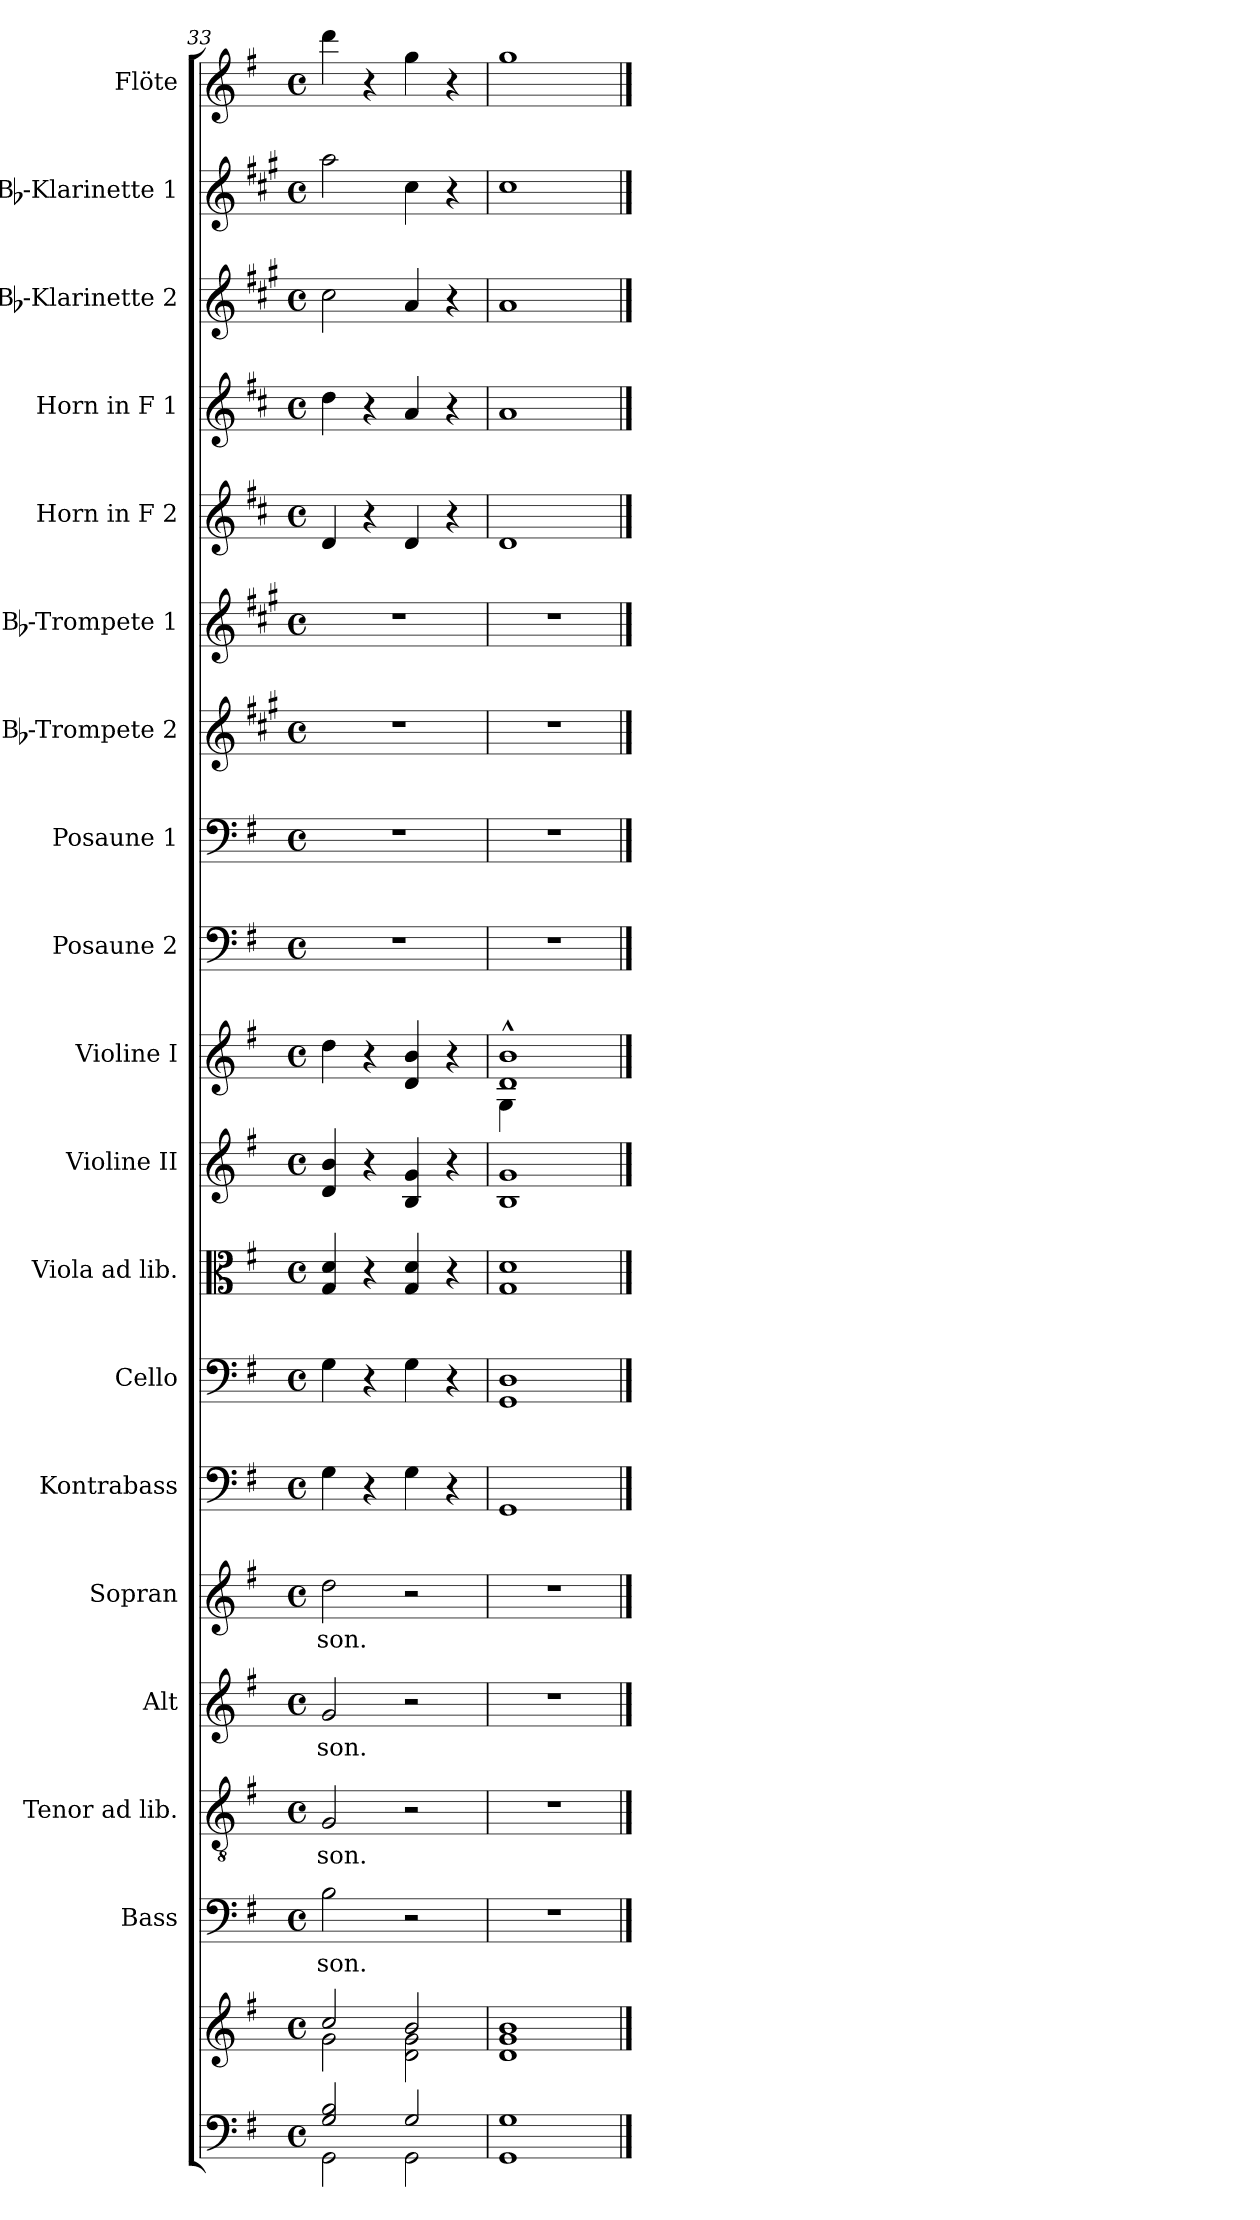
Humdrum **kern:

**kern	**kern	**kern	**text	**kern	**text	**kern	**text	**kern	**text	**kern	**kern	**kern	**kern	**kern	**kern	**kern	**kern	**kern	**kern	**kern	**kern	**kern	**kern
*part19	*part19	*part18	*part18	*part17	*part17	*part16	*part16	*part15	*part15	*part14	*part13	*part12	*part11	*part10	*part9	*part8	*part7	*part6	*part5	*part4	*part3	*part2	*part1
*staff20	*staff19	*staff18	*staff18	*staff17	*staff17	*staff16	*staff16	*staff15	*staff15	*staff14	*staff13	*staff12	*staff11	*staff10	*staff9	*staff8	*staff7	*staff6	*staff5	*staff4	*staff3	*staff2	*staff1
*	*	*I"Bass	*	*I"Tenor ad lib.	*	*I"Alt	*	*I"Sopran	*	*I"Kontrabass	*I"Cello	*I"Viola ad lib.	*I"Violine II	*I"Violine I	*I"Posaune 2	*I"Posaune 1	*I"Bb-Trompete 2	*I"Bb-Trompete 1	*I"Horn in F 2	*I"Horn in F 1	*I"Bb-Klarinette 2	*I"Bb-Klarinette 1	*I"Flöte
*	*	*I'B.	*	*I'T.	*	*I'A.	*	*I'S.	*	*I'Kb.	*	*I'Vla.	*I'Vl. II	*I'Vl. I	*I'Pos. 2	*I'Pos. 1	*I'Bb Trp. 2	*I'Bb Trp. 1	*	*	*I'Bb Kl. 2	*I'Bb Kl. 1	*I'Fl.
*clefF4	*clefG2	*clefF4	*	*clefGv2	*	*clefG2	*	*clefG2	*	*clefF4	*clefF4	*clefC3	*clefG2	*clefG2	*clefF4	*clefF4	*clefG2	*clefG2	*clefG2	*clefG2	*clefG2	*clefG2	*clefG2
*	*	*	*	*	*	*	*	*	*	*ITrd7c12	*	*	*	*	*	*	*ITrd1c2	*ITrd1c2	*ITrd4c7	*ITrd4c7	*ITrd1c2	*ITrd1c2	*
*k[f#]	*k[f#]	*k[f#]	*	*k[f#]	*	*k[f#]	*	*k[f#]	*	*k[f#]	*k[f#]	*k[f#]	*k[f#]	*k[f#]	*k[f#]	*k[f#]	*k[f#]	*k[f#]	*k[f#]	*k[f#]	*k[f#]	*k[f#]	*k[f#]
*G:	*G:	*G:	*	*G:	*	*G:	*	*G:	*	*G:	*G:	*G:	*G:	*G:	*G:	*G:	*G:	*G:	*G:	*G:	*G:	*G:	*G:
*M4/4	*M4/4	*M4/4	*	*M4/4	*	*M4/4	*	*M4/4	*	*M4/4	*M4/4	*M4/4	*M4/4	*M4/4	*M4/4	*M4/4	*M4/4	*M4/4	*M4/4	*M4/4	*M4/4	*M4/4	*M4/4
*met(c)	*met(c)	*met(c)	*	*met(c)	*	*met(c)	*	*met(c)	*	*met(c)	*met(c)	*met(c)	*met(c)	*met(c)	*met(c)	*met(c)	*met(c)	*met(c)	*met(c)	*met(c)	*met(c)	*met(c)	*met(c)
=33	=33	=33	=33	=33	=33	=33	=33	=33	=33	=33	=33	=33	=33	=33	=33	=33	=33	=33	=33	=33	=33	=33	=33
*^	*^	*	*	*	*	*	*	*	*	*	*	*	*	*	*	*	*	*	*	*	*	*	*
!	!	!	!	!	!LO:LY:b	!	!LO:LY:b	!	!LO:LY:b	!	!LO:LY:b	!	!	!	!	!	!	!	!	!	!	!	!	!	!
2G/ 2B/	2GG\	2cc/	2g\	2B\	-son.	2G/	-son.	2g/	-son.	2dd\	-son.	4GG\	4G\	4G/ 4d/	4d/ 4b/	4dd\	1r	1r	1r	1r	4G/	4g\	2b\	2gg\	4ddd\
.	.	.	.	.	.	.	.	.	.	.	.	4r	4r	4r	4r	4r	.	.	.	.	4r	4r	.	.	4r
2G/	2GG\	2b/	2d\ 2g\	2r	.	2r	.	2r	.	2r	.	4GG\	4G\	4G/ 4d/	4B/ 4g/	4d/ 4b/	.	.	.	.	4G/	4d/	4g/	4b\	4gg\
.	.	.	.	.	.	.	.	.	.	.	.	4r	4r	4r	4r	4r	.	.	.	.	4r	4r	4r	4r	4r
=34	=34	=34	=34	=34	=34	=34	=34	=34	=34	=34	=34	=34	=34	=34	=34	=34	=34	=34	=34	=34	=34	=34	=34	=34	=34
*	*	*	*	*	*	*	*	*	*	*	*	*	*	*	*	*^	*	*	*	*	*	*	*	*	*
1G	1GG	1b	1d 1g	1r	.	1r	.	1r	.	1r	.	1GGG	1GG 1D	1G 1d	1B 1g	1d^^> 1b^^>	4G\	1r	1r	1r	1r	1G	1d	1g	1b	1gg
.	.	.	.	.	.	.	.	.	.	.	.	.	.	.	.	.	2.ryy	.	.	.	.	.	.	.	.	.
*v	*v	*	*	*	*	*	*	*	*	*	*	*	*	*	*	*v	*v	*	*	*	*	*	*	*	*	*
*	*v	*v	*	*	*	*	*	*	*	*	*	*	*	*	*	*	*	*	*	*	*	*	*	*
==	==	==	==	==	==	==	==	==	==	==	==	==	==	==	==	==	==	==	==	==	==	==	==
*-	*-	*-	*-	*-	*-	*-	*-	*-	*-	*-	*-	*-	*-	*-	*-	*-	*-	*-	*-	*-	*-	*-	*-
